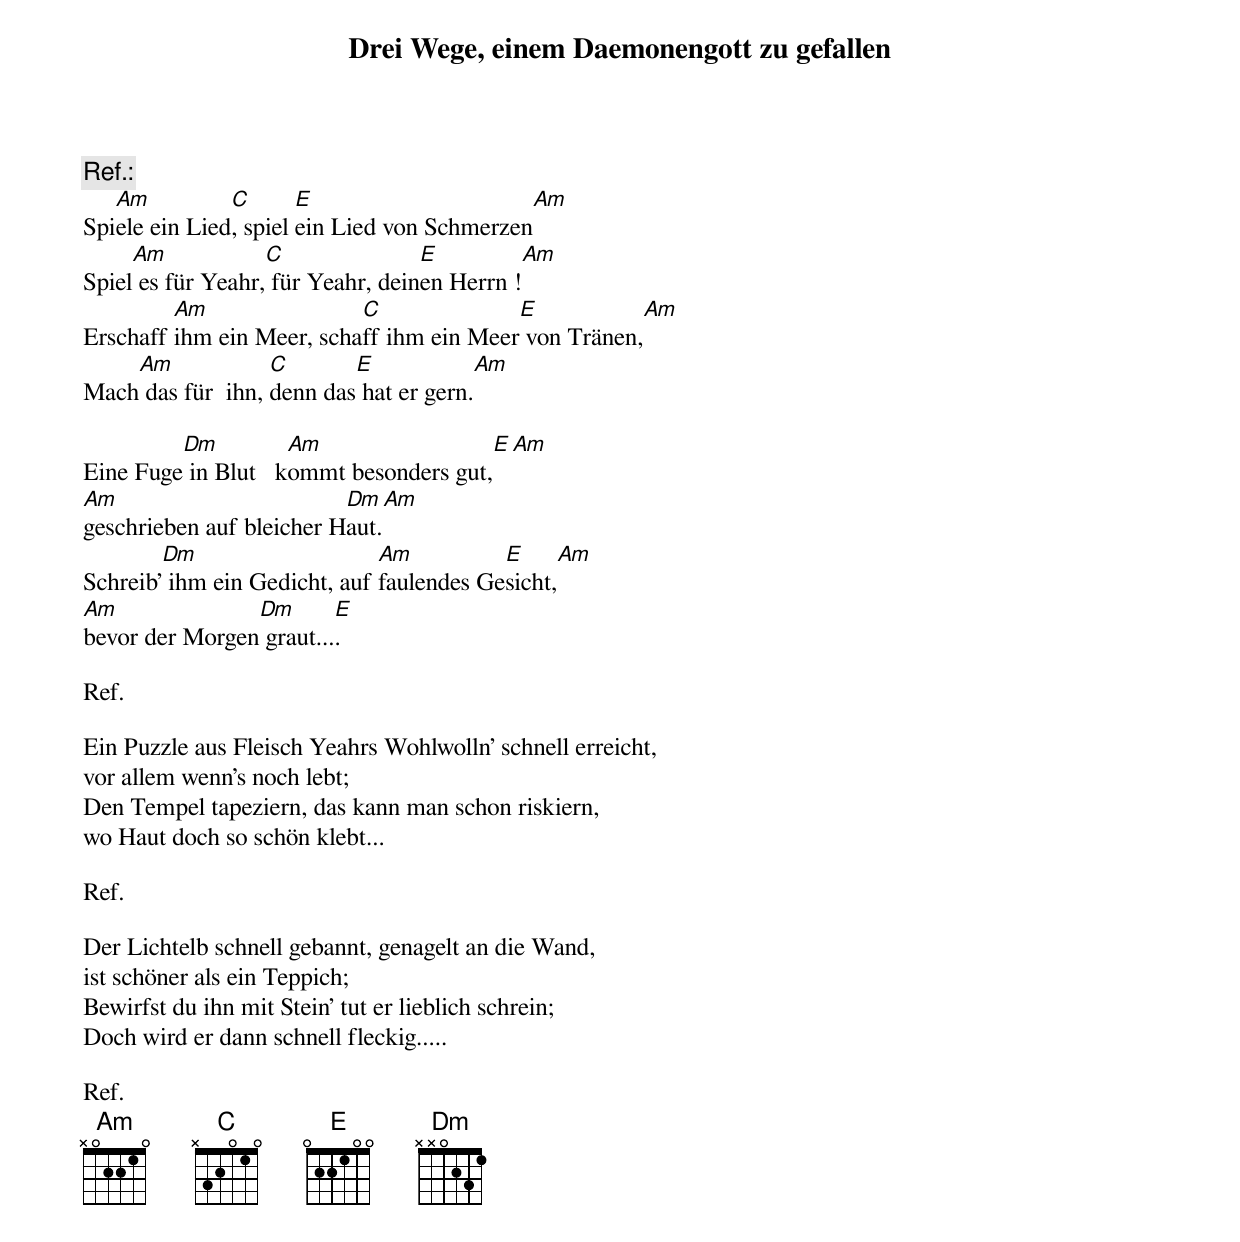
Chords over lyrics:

Drei Wege, einem Daemonengott zu gefallen

Ref.:
   Am          C       E                                 Am
Spiele ein Lied, spiel ein Lied von Schmerzen
     Am            C               E                     Am
Spiel es für Yeahr, für Yeahr, deinen Herrn !
         Am                C              E                               Am
Erschaff ihm ein Meer, schaff ihm ein Meer von Tränen,
    Am             C       E                       Am
Mach das für  ihn, denn das hat er gern.

         Dm          Am                  E           Am
Eine Fuge in Blut   kommt besonders gut,
Am                        Dm       Am
geschrieben auf bleicher Haut.
        Dm                    Am          E                  Am
Schreib' ihm ein Gedicht, auf faulendes Gesicht,
Am              Dm       E
bevor der Morgen graut....

Ref.

Ein Puzzle aus Fleisch Yeahrs Wohlwolln' schnell erreicht,
vor allem wenn's noch lebt;
Den Tempel tapeziern, das kann man schon riskiern,
wo Haut doch so schön klebt...

Ref.

Der Lichtelb schnell gebannt, genagelt an die Wand,
ist schöner als ein Teppich;
Bewirfst du ihn mit Stein' tut er lieblich schrein;
Doch wird er dann schnell fleckig.....

Ref.
